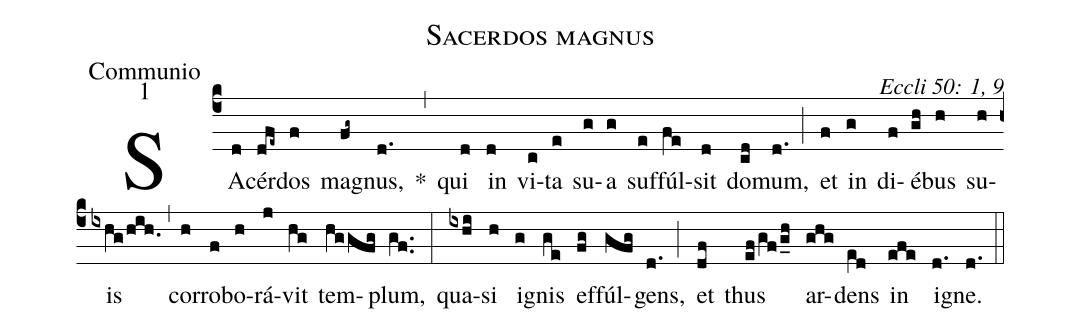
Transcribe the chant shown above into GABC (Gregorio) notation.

name: Sacerdos magnus;
office-part: Communio;
mode: 1;
commentary: Eccli 50: 1, 9;
%%
(c4) SA(d)cér(dfe~)dos(f) ma(fg~)gnus,(d.) *(,) qui(d) in(d) vi(c)ta(e) su(g)a(g) suf(e)fúl(fe)sit(d) do(cd)mum,(d.) (;) et(f) in(g) di(f)é(gh)bus(h) su(h)is(ixhg/hih.) (,) cor(h)ro(f)bo(h)rá(j)vit(hg) tem(hggfg)plum,(gf..) (:)
qua(ixhi)si(h) i(g)gnis(ge) ef(fg)fúl(gfg)gens,(d.) (;) et(df) thus(ef/gf/g_h) ar(ghg)dens(e[ll:1]d) in(efe) i(d.)gne.(d.) (::)
